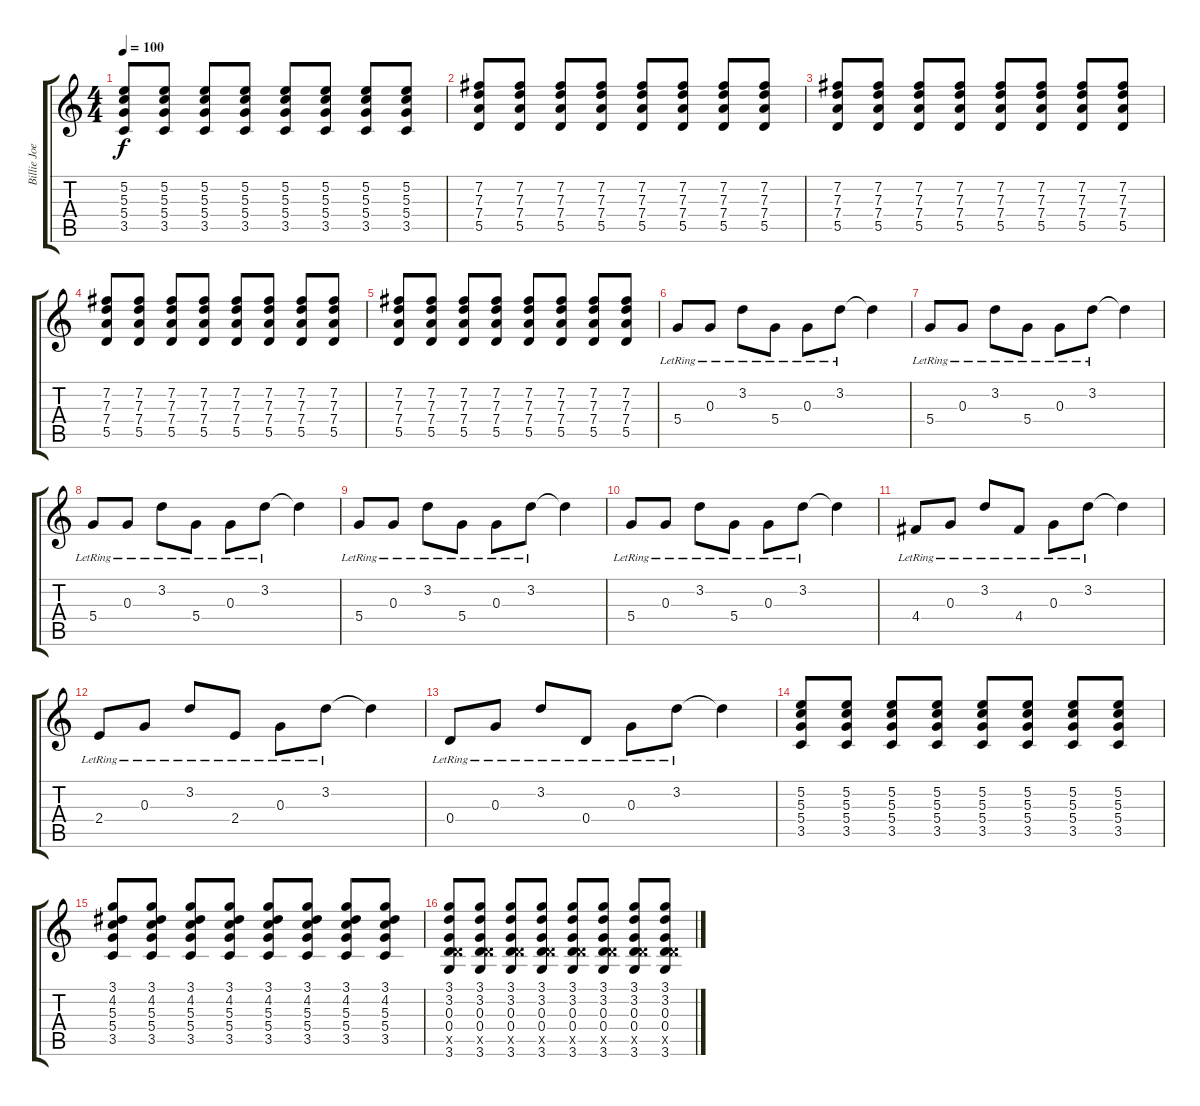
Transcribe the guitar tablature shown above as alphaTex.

\track ("Billie Joe Armstrong (Guitar)" "Billie Joe") {instrument electricguitarclean}
\staff {score tabs}
\tuning (E4 B3 G3 D3 A2 E2) {hide}
\ts (4 4)
\tempo 100
\clef g2
\ks c
(5.2 5.3 5.4 3.5).8{dy f} (5.2 5.3 5.4 3.5).8 (5.2 5.3 5.4 3.5).8 (5.2 5.3 5.4 3.5).8 (5.2 5.3 5.4 3.5).8 (5.2 5.3 5.4 3.5).8 (5.2 5.3 5.4 3.5).8 (5.2 5.3 5.4 3.5).8 |
(7.2 7.3 7.4 5.5).8 (7.2 7.3 7.4 5.5).8 (7.2 7.3 7.4 5.5).8 (7.2 7.3 7.4 5.5).8 (7.2 7.3 7.4 5.5).8 (7.2 7.3 7.4 5.5).8 (7.2 7.3 7.4 5.5).8 (7.2 7.3 7.4 5.5).8 |
(7.2 7.3 7.4 5.5).8 (7.2 7.3 7.4 5.5).8 (7.2 7.3 7.4 5.5).8 (7.2 7.3 7.4 5.5).8 (7.2 7.3 7.4 5.5).8 (7.2 7.3 7.4 5.5).8 (7.2 7.3 7.4 5.5).8 (7.2 7.3 7.4 5.5).8 |
(7.2 7.3 7.4 5.5).8 (7.2 7.3 7.4 5.5).8 (7.2 7.3 7.4 5.5).8 (7.2 7.3 7.4 5.5).8 (7.2 7.3 7.4 5.5).8 (7.2 7.3 7.4 5.5).8 (7.2 7.3 7.4 5.5).8 (7.2 7.3 7.4 5.5).8 |
(7.2 7.3 7.4 5.5).8 (7.2 7.3 7.4 5.5).8 (7.2 7.3 7.4 5.5).8 (7.2 7.3 7.4 5.5).8 (7.2 7.3 7.4 5.5).8 (7.2 7.3 7.4 5.5).8 (7.2 7.3 7.4 5.5).8 (7.2 7.3 7.4 5.5).8 |
5.4{lr}.8{instrument electricguitarclean} 0.3{lr}.8 3.2{lr}.8 5.4{lr}.8 0.3{lr}.8 3.2{lr}.8 3.2{t}.4 |
5.4{lr}.8 0.3{lr}.8 3.2{lr}.8 5.4{lr}.8 0.3{lr}.8 3.2{lr}.8 3.2{t}.4 |
5.4{lr}.8 0.3{lr}.8 3.2{lr}.8 5.4{lr}.8 0.3{lr}.8 3.2{lr}.8 3.2{t}.4 |
5.4{lr}.8 0.3{lr}.8 3.2{lr}.8 5.4{lr}.8 0.3{lr}.8 3.2{lr}.8 3.2{t}.4 |
5.4{lr}.8 0.3{lr}.8 3.2{lr}.8 5.4{lr}.8 0.3{lr}.8 3.2{lr}.8 3.2{t}.4 |
4.4{lr}.8 0.3{lr}.8 3.2{lr}.8 4.4{lr}.8 0.3{lr}.8 3.2{lr}.8 3.2{t}.4 |
2.4{lr}.8 0.3{lr}.8 3.2{lr}.8 2.4{lr}.8 0.3{lr}.8 3.2{lr}.8 3.2{t}.4 |
0.4{lr}.8 0.3{lr}.8 3.2{lr}.8 0.4{lr}.8 0.3{lr}.8 3.2{lr}.8 3.2{t}.4 |
(5.2 5.3 5.4 3.5).8{instrument distortionguitar} (5.2 5.3 5.4 3.5).8 (5.2 5.3 5.4 3.5).8 (5.2 5.3 5.4 3.5).8 (5.2 5.3 5.4 3.5).8 (5.2 5.3 5.4 3.5).8 (5.2 5.3 5.4 3.5).8 (5.2 5.3 5.4 3.5).8 |
(3.1 4.2 5.3 5.4 3.5).8 (3.1 4.2 5.3 5.4 3.5).8 (3.1 4.2 5.3 5.4 3.5).8 (3.1 4.2 5.3 5.4 3.5).8 (3.1 4.2 5.3 5.4 3.5).8 (3.1 4.2 5.3 5.4 3.5).8 (3.1 4.2 5.3 5.4 3.5).8 (3.1 4.2 5.3 5.4 3.5).8 |
(3.1 3.2 0.3 0.4 5.5{x} 3.6).8 (3.1 3.2 0.3 0.4 5.5{x} 3.6).8 (3.1 3.2 0.3 0.4 5.5{x} 3.6).8 (3.1 3.2 0.3 0.4 5.5{x} 3.6).8 (3.1 3.2 0.3 0.4 5.5{x} 3.6).8 (3.1 3.2 0.3 0.4 5.5{x} 3.6).8 (3.1 3.2 0.3 0.4 5.5{x} 3.6).8 (3.1 3.2 0.3 0.4 5.5{x} 3.6).8
